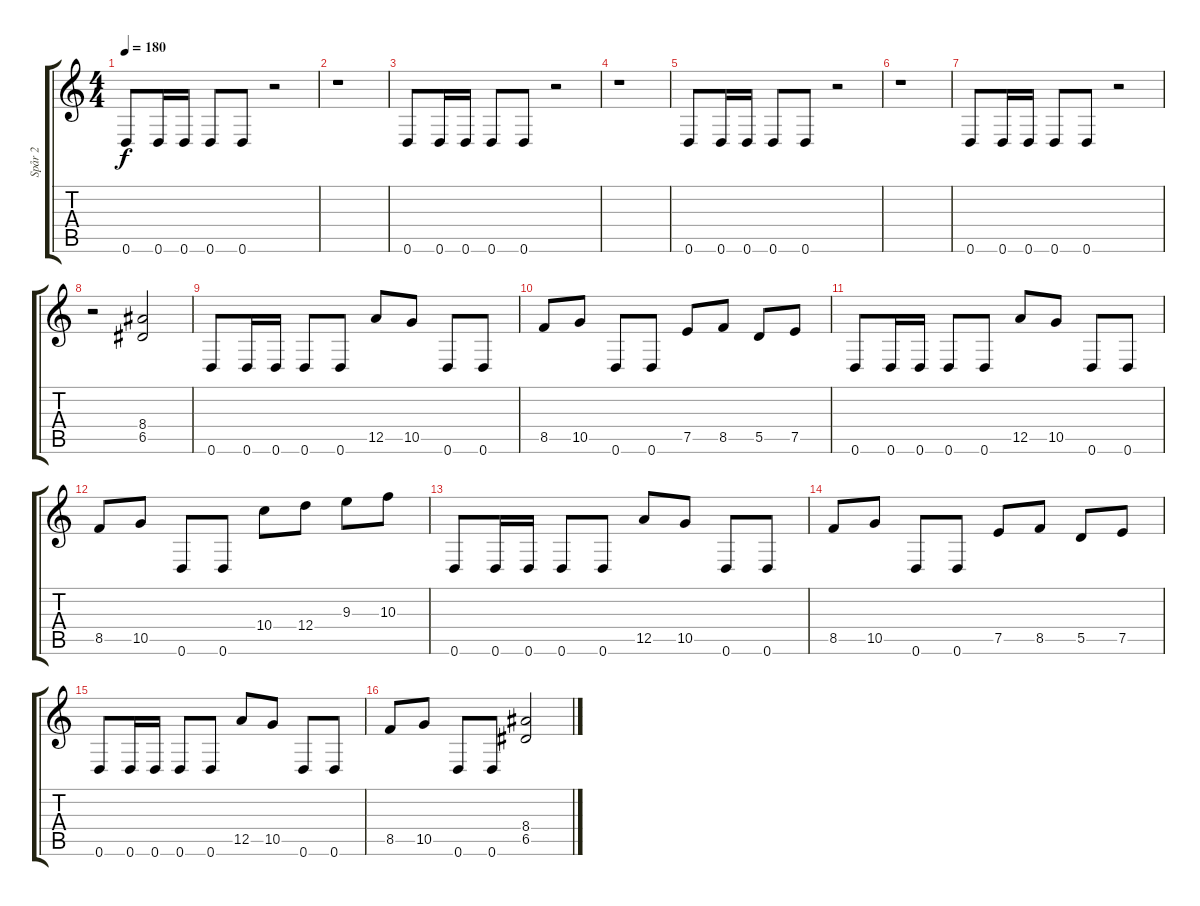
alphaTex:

\track ("Spår 2" "Spår 2") {instrument distortionguitar}
\staff {score tabs}
\tuning (E4 B3 G3 D3 A2 D2) {hide}
\ts (4 4)
\tempo 180
\clef g2
\ks c
0.6.8{dy f instrument distortionguitar} 0.6.16 0.6.16 0.6.8 0.6.8 r.2 |
r.1 |
0.6.8 0.6.16 0.6.16 0.6.8 0.6.8 r.2 |
r.1 |
0.6.8 0.6.16 0.6.16 0.6.8 0.6.8 r.2 |
r.1 |
0.6.8 0.6.16 0.6.16 0.6.8 0.6.8 r.2 |
r.2 (8.4 6.5).2 |
0.6.8 0.6.16 0.6.16 0.6.8 0.6.8 12.5.8 10.5.8 0.6.8 0.6.8 |
8.5.8 10.5.8 0.6.8 0.6.8 7.5.8 8.5.8 5.5.8 7.5.8 |
0.6.8 0.6.16 0.6.16 0.6.8 0.6.8 12.5.8 10.5.8 0.6.8 0.6.8 |
8.5.8 10.5.8 0.6.8 0.6.8 10.4.8 12.4.8 9.3.8 10.3.8 |
0.6.8 0.6.16 0.6.16 0.6.8 0.6.8 12.5.8 10.5.8 0.6.8 0.6.8 |
8.5.8 10.5.8 0.6.8 0.6.8 7.5.8 8.5.8 5.5.8 7.5.8 |
0.6.8 0.6.16 0.6.16 0.6.8 0.6.8 12.5.8 10.5.8 0.6.8 0.6.8 |
8.5.8 10.5.8 0.6.8 0.6.8 (8.4 6.5).2
